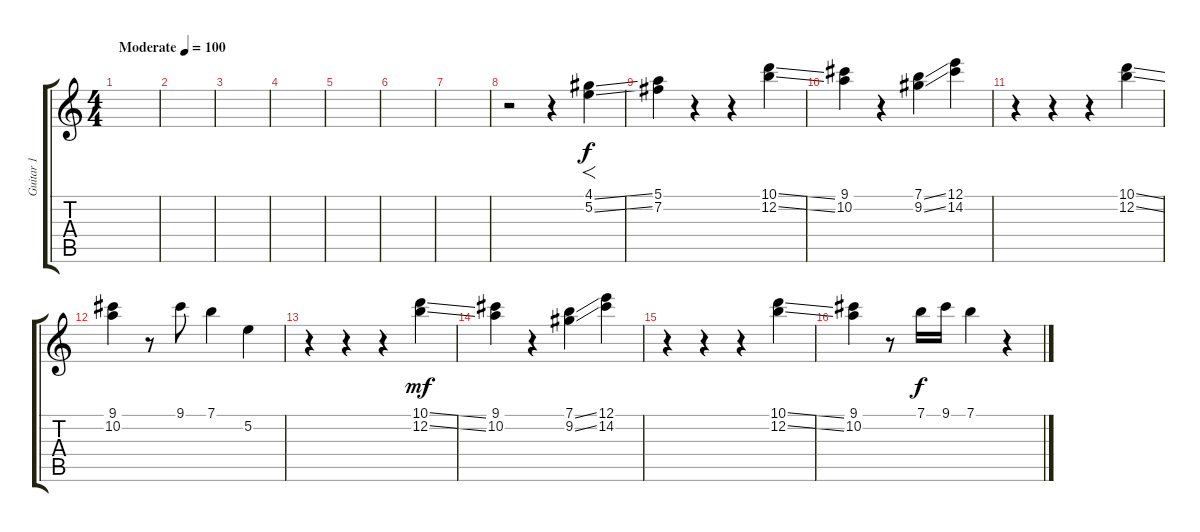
\track ("Guitar 1" "Guitar 1") {instrument distortionguitar}
\staff {score tabs}
\tuning (E4 B3 G3 D3 A2 E2) {hide}
\ts (4 4)
\tempo (100 "Moderate")
\clef g2
\ks c
|
|
|
|
|
|
|
r.2 r.4 (4.1{ss} 5.2{ss}).4{f} |
(5.1 7.2).4 r.4 r.4 (10.1{ss} 12.2{ss}).4 |
(9.1 10.2).4 r.4 (7.1{ss} 9.2{ss}).4 (12.1 14.2).4 |
r.4 r.4 r.4 (10.1{ss} 12.2{ss}).4 |
(9.1 10.2).4 r.8 9.1.8{dy f} 7.1.4 5.2.4 |
r.4 r.4 r.4 (10.1{ss} 12.2{ss}).4{dy mf} |
(9.1 10.2).4 r.4 (7.1{ss} 9.2{ss}).4 (12.1 14.2).4 |
r.4 r.4 r.4 (10.1{ss} 12.2{ss}).4 |
(9.1 10.2).4 r.8 7.1.16{dy f} 9.1.16 7.1.4 r.4
